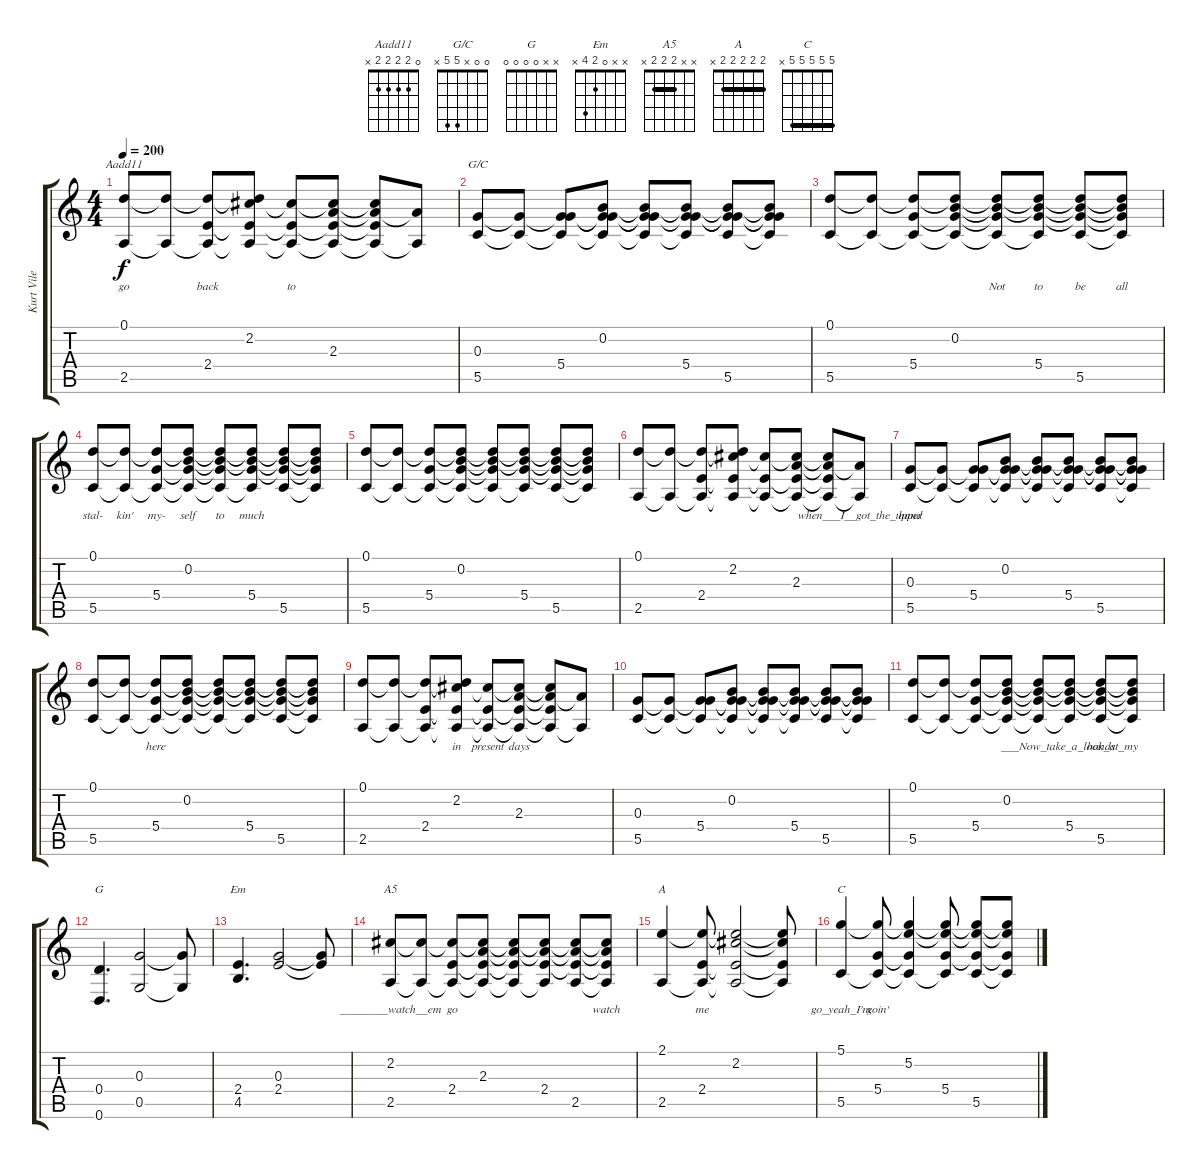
\track ("Kurt Vile - Guitar" "Kurt Vile ") {instrument acousticguitarsteel}
\staff {score tabs}
\tuning (D4 B3 G3 D3 G2 D2) {hide}
\chord ("Aadd11" 0 2 2 2 2 x)
\chord ("G/C" 0 0 x 5 5 x)
\chord ("G" x x 0 0 0 0)
\chord ("Em" x x 0 2 4 x)
\chord ("A5" x x 2 2 2 x) {barre 2}
\chord ("A" 2 2 2 2 2 x) {barre 2}
\chord ("C" 5 5 5 5 5 x) {barre 5}
\ts (4 4)
\tempo 200
\clef g2
\ks c
(0.1 2.5).8{ch "Aadd11" lyrics (0 "go") lyrics (1 "") lyrics (2 "") lyrics (3 "") lyrics (4 "") dy f} (0.1{t} 2.5{t}).8{lyrics (0 "") lyrics (1 "") lyrics (2 "") lyrics (3 "") lyrics (4 "")} (0.1{t} 2.4 2.5{t}).8{lyrics (0 "back") lyrics (1 "") lyrics (2 "") lyrics (3 "") lyrics (4 "")} (0.1{t} 2.2 2.4{t} 2.5{t}).8{lyrics (0 "") lyrics (1 "") lyrics (2 "") lyrics (3 "") lyrics (4 "")} (2.2{t} 2.4{t} 2.5{t}).8{lyrics (0 "to") lyrics (1 "") lyrics (2 "") lyrics (3 "") lyrics (4 "")} (2.2{t} 2.3 2.4{t} 2.5{t}).8{lyrics (0 "") lyrics (1 "") lyrics (2 "") lyrics (3 "") lyrics (4 "")} (2.2{t} 2.3{t} 2.4{t} 2.5{t}).8{lyrics (0 "") lyrics (1 "") lyrics (2 "") lyrics (3 "") lyrics (4 "")} (2.3{t} 2.5{t}).8{lyrics (0 "") lyrics (1 "") lyrics (2 "") lyrics (3 "") lyrics (4 "")} |
(0.3 5.5).8{ch "G/C" lyrics (0 "") lyrics (1 "") lyrics (2 "") lyrics (3 "") lyrics (4 "")} (0.3{t} 5.5{t}).8{lyrics (0 "") lyrics (1 "") lyrics (2 "") lyrics (3 "") lyrics (4 "")} (0.3{t} 5.4 5.5{t}).8{lyrics (0 "") lyrics (1 "") lyrics (2 "") lyrics (3 "") lyrics (4 "")} (0.2 0.3{t} 5.4{t} 5.5{t}).8{lyrics (0 "") lyrics (1 "") lyrics (2 "") lyrics (3 "") lyrics (4 "")} (0.2{t} 0.3{t} 5.4{t} 5.5{t}).8{lyrics (0 "") lyrics (1 "") lyrics (2 "") lyrics (3 "") lyrics (4 "")} (0.2{t} 0.3{t} 5.4 5.5{t}).8{lyrics (0 "") lyrics (1 "") lyrics (2 "") lyrics (3 "") lyrics (4 "")} (0.2{t} 0.3{t} 5.4{t} 5.5).8{lyrics (0 "") lyrics (1 "") lyrics (2 "") lyrics (3 "") lyrics (4 "")} (0.2{t} 0.3{t} 5.4{t} 5.5{t}).8{lyrics (0 "") lyrics (1 "") lyrics (2 "") lyrics (3 "") lyrics (4 "")} |
(0.1 5.5).8{lyrics (0 "") lyrics (1 "") lyrics (2 "") lyrics (3 "") lyrics (4 "")} (0.1{t} 5.5{t}).8{lyrics (0 "") lyrics (1 "") lyrics (2 "") lyrics (3 "") lyrics (4 "")} (0.1{t} 5.4 5.5{t}).8{lyrics (0 "") lyrics (1 "") lyrics (2 "") lyrics (3 "") lyrics (4 "")} (0.1{t} 0.2 5.4{t} 5.5{t}).8{lyrics (0 "") lyrics (1 "") lyrics (2 "") lyrics (3 "") lyrics (4 "")} (0.1{t} 0.2{t} 5.4{t} 5.5{t}).8{lyrics (0 "Not") lyrics (1 "") lyrics (2 "") lyrics (3 "") lyrics (4 "")} (0.1{t} 0.2{t} 5.4 5.5{t}).8{lyrics (0 "to") lyrics (1 "") lyrics (2 "") lyrics (3 "") lyrics (4 "")} (0.1{t} 0.2{t} 5.4{t} 5.5).8{lyrics (0 "be") lyrics (1 "") lyrics (2 "") lyrics (3 "") lyrics (4 "")} (0.1{t} 0.2{t} 5.4{t} 5.5{t}).8{lyrics (0 "all") lyrics (1 "") lyrics (2 "") lyrics (3 "") lyrics (4 "")} |
(0.1 5.5).8{lyrics (0 "stal-") lyrics (1 "") lyrics (2 "") lyrics (3 "") lyrics (4 "")} (0.1{t} 5.5{t}).8{lyrics (0 "kin'") lyrics (1 "") lyrics (2 "") lyrics (3 "") lyrics (4 "")} (0.1{t} 5.4 5.5{t}).8{lyrics (0 "my-") lyrics (1 "") lyrics (2 "") lyrics (3 "") lyrics (4 "")} (0.1{t} 0.2 5.4{t} 5.5{t}).8{lyrics (0 "self") lyrics (1 "") lyrics (2 "") lyrics (3 "") lyrics (4 "")} (0.1{t} 0.2{t} 5.4{t} 5.5{t}).8{lyrics (0 "to") lyrics (1 "") lyrics (2 "") lyrics (3 "") lyrics (4 "")} (0.1{t} 0.2{t} 5.4 5.5{t}).8{lyrics (0 "much") lyrics (1 "") lyrics (2 "") lyrics (3 "") lyrics (4 "")} (0.1{t} 0.2{t} 5.4{t} 5.5).8{lyrics (0 "") lyrics (1 "") lyrics (2 "") lyrics (3 "") lyrics (4 "")} (0.1{t} 0.2{t} 5.4{t} 5.5{t}).8{lyrics (0 "") lyrics (1 "") lyrics (2 "") lyrics (3 "") lyrics (4 "")} |
(0.1 5.5).8{lyrics (0 "") lyrics (1 "") lyrics (2 "") lyrics (3 "") lyrics (4 "")} (0.1{t} 5.5{t}).8{lyrics (0 "") lyrics (1 "") lyrics (2 "") lyrics (3 "") lyrics (4 "")} (0.1{t} 5.4 5.5{t}).8{lyrics (0 "") lyrics (1 "") lyrics (2 "") lyrics (3 "") lyrics (4 "")} (0.1{t} 0.2 5.4{t} 5.5{t}).8{lyrics (0 "") lyrics (1 "") lyrics (2 "") lyrics (3 "") lyrics (4 "")} (0.1{t} 0.2{t} 5.4{t} 5.5{t}).8{lyrics (0 "") lyrics (1 "") lyrics (2 "") lyrics (3 "") lyrics (4 "")} (0.1{t} 0.2{t} 5.4 5.5{t}).8{lyrics (0 "") lyrics (1 "") lyrics (2 "") lyrics (3 "") lyrics (4 "")} (0.1{t} 0.2{t} 5.4{t} 5.5).8{lyrics (0 "") lyrics (1 "") lyrics (2 "") lyrics (3 "") lyrics (4 "")} (0.1{t} 0.2{t} 5.4{t} 5.5{t}).8{lyrics (0 "") lyrics (1 "") lyrics (2 "") lyrics (3 "") lyrics (4 "")} |
(0.1 2.5).8{lyrics (0 "") lyrics (1 "") lyrics (2 "") lyrics (3 "") lyrics (4 "")} (0.1{t} 2.5{t}).8{lyrics (0 "") lyrics (1 "") lyrics (2 "") lyrics (3 "") lyrics (4 "")} (0.1{t} 2.4 2.5{t}).8{lyrics (0 "") lyrics (1 "") lyrics (2 "") lyrics (3 "") lyrics (4 "")} (0.1{t} 2.2 2.4{t} 2.5{t}).8{lyrics (0 "") lyrics (1 "") lyrics (2 "") lyrics (3 "") lyrics (4 "")} (2.2{t} 2.4{t} 2.5{t}).8{lyrics (0 "") lyrics (1 "") lyrics (2 "") lyrics (3 "") lyrics (4 "")} (2.2{t} 2.3 2.4{t} 2.5{t}).8{lyrics (0 "") lyrics (1 "") lyrics (2 "") lyrics (3 "") lyrics (4 "")} (2.2{t} 2.3{t} 2.4{t} 2.5{t}).8{lyrics (0 "") lyrics (1 "") lyrics (2 "") lyrics (3 "") lyrics (4 "")} (2.3{t} 2.5{t}).8{lyrics (0 "when___I__got_the_upper") lyrics (1 "") lyrics (2 "") lyrics (3 "") lyrics (4 "")} |
(0.3 5.5).8{lyrics (0 "hand") lyrics (1 "") lyrics (2 "") lyrics (3 "") lyrics (4 "")} (0.3{t} 5.5{t}).8{lyrics (0 "") lyrics (1 "") lyrics (2 "") lyrics (3 "") lyrics (4 "")} (0.3{t} 5.4 5.5{t}).8{lyrics (0 "") lyrics (1 "") lyrics (2 "") lyrics (3 "") lyrics (4 "")} (0.2 0.3{t} 5.4{t} 5.5{t}).8{lyrics (0 "") lyrics (1 "") lyrics (2 "") lyrics (3 "") lyrics (4 "")} (0.2{t} 0.3{t} 5.4{t} 5.5{t}).8{lyrics (0 "") lyrics (1 "") lyrics (2 "") lyrics (3 "") lyrics (4 "")} (0.2{t} 0.3{t} 5.4 5.5{t}).8{lyrics (0 "") lyrics (1 "") lyrics (2 "") lyrics (3 "") lyrics (4 "")} (0.2{t} 0.3{t} 5.4{t} 5.5).8{lyrics (0 "") lyrics (1 "") lyrics (2 "") lyrics (3 "") lyrics (4 "")} (0.2{t} 0.3{t} 5.4{t} 5.5{t}).8{lyrics (0 "") lyrics (1 "") lyrics (2 "") lyrics (3 "") lyrics (4 "")} |
(0.1 5.5).8{lyrics (0 "") lyrics (1 "") lyrics (2 "") lyrics (3 "") lyrics (4 "")} (0.1{t} 5.5{t}).8{lyrics (0 "") lyrics (1 "") lyrics (2 "") lyrics (3 "") lyrics (4 "")} (0.1{t} 5.4 5.5{t}).8{lyrics (0 "here") lyrics (1 "") lyrics (2 "") lyrics (3 "") lyrics (4 "")} (0.1{t} 0.2 5.4{t} 5.5{t}).8{lyrics (0 "") lyrics (1 "") lyrics (2 "") lyrics (3 "") lyrics (4 "")} (0.1{t} 0.2{t} 5.4{t} 5.5{t}).8{lyrics (0 "") lyrics (1 "") lyrics (2 "") lyrics (3 "") lyrics (4 "")} (0.1{t} 0.2{t} 5.4 5.5{t}).8{lyrics (0 "") lyrics (1 "") lyrics (2 "") lyrics (3 "") lyrics (4 "")} (0.1{t} 0.2{t} 5.4{t} 5.5).8{lyrics (0 "") lyrics (1 "") lyrics (2 "") lyrics (3 "") lyrics (4 "")} (0.1{t} 0.2{t} 5.4{t} 5.5{t}).8{lyrics (0 "") lyrics (1 "") lyrics (2 "") lyrics (3 "") lyrics (4 "")} |
(0.1 2.5).8{lyrics (0 "") lyrics (1 "") lyrics (2 "") lyrics (3 "") lyrics (4 "")} (0.1{t} 2.5{t}).8{lyrics (0 "") lyrics (1 "") lyrics (2 "") lyrics (3 "") lyrics (4 "")} (0.1{t} 2.4 2.5{t}).8{lyrics (0 "") lyrics (1 "") lyrics (2 "") lyrics (3 "") lyrics (4 "")} (0.1{t} 2.2 2.4{t} 2.5{t}).8{lyrics (0 "in") lyrics (1 "") lyrics (2 "") lyrics (3 "") lyrics (4 "")} (2.2{t} 2.4{t} 2.5{t}).8{lyrics (0 "present") lyrics (1 "") lyrics (2 "") lyrics (3 "") lyrics (4 "")} (2.2{t} 2.3 2.4{t} 2.5{t}).8{lyrics (0 "days") lyrics (1 "") lyrics (2 "") lyrics (3 "") lyrics (4 "")} (2.2{t} 2.3{t} 2.4{t} 2.5{t}).8{lyrics (0 "") lyrics (1 "") lyrics (2 "") lyrics (3 "") lyrics (4 "")} (2.3{t} 2.5{t}).8{lyrics (0 "") lyrics (1 "") lyrics (2 "") lyrics (3 "") lyrics (4 "")} |
(0.3 5.5).8{lyrics (0 "") lyrics (1 "") lyrics (2 "") lyrics (3 "") lyrics (4 "")} (0.3{t} 5.5{t}).8{lyrics (0 "") lyrics (1 "") lyrics (2 "") lyrics (3 "") lyrics (4 "")} (0.3{t} 5.4 5.5{t}).8{lyrics (0 "") lyrics (1 "") lyrics (2 "") lyrics (3 "") lyrics (4 "")} (0.2 0.3{t} 5.4{t} 5.5{t}).8{lyrics (0 "") lyrics (1 "") lyrics (2 "") lyrics (3 "") lyrics (4 "")} (0.2{t} 0.3{t} 5.4{t} 5.5{t}).8{lyrics (0 "") lyrics (1 "") lyrics (2 "") lyrics (3 "") lyrics (4 "")} (0.2{t} 0.3{t} 5.4 5.5{t}).8{lyrics (0 "") lyrics (1 "") lyrics (2 "") lyrics (3 "") lyrics (4 "")} (0.2{t} 0.3{t} 5.4{t} 5.5).8{lyrics (0 "") lyrics (1 "") lyrics (2 "") lyrics (3 "") lyrics (4 "")} (0.2{t} 0.3{t} 5.4{t} 5.5{t}).8{lyrics (0 "") lyrics (1 "") lyrics (2 "") lyrics (3 "") lyrics (4 "")} |
(0.1 5.5).8{lyrics (0 "") lyrics (1 "") lyrics (2 "") lyrics (3 "") lyrics (4 "")} (0.1{t} 5.5{t}).8{lyrics (0 "") lyrics (1 "") lyrics (2 "") lyrics (3 "") lyrics (4 "")} (0.1{t} 5.4 5.5{t}).8{lyrics (0 "") lyrics (1 "") lyrics (2 "") lyrics (3 "") lyrics (4 "")} (0.1{t} 0.2 5.4{t} 5.5{t}).8{lyrics (0 "") lyrics (1 "") lyrics (2 "") lyrics (3 "") lyrics (4 "")} (0.1{t} 0.2{t} 5.4{t} 5.5{t}).8{lyrics (0 "") lyrics (1 "") lyrics (2 "") lyrics (3 "") lyrics (4 "")} (0.1{t} 0.2{t} 5.4 5.5{t}).8{lyrics (0 "___Now_take_a_look_at_my") lyrics (1 "") lyrics (2 "") lyrics (3 "") lyrics (4 "")} (0.1{t} 0.2{t} 5.4{t} 5.5).8{lyrics (0 "hands") lyrics (1 "") lyrics (2 "") lyrics (3 "") lyrics (4 "")} (0.1{t} 0.2{t} 5.4{t} 5.5{t}).8{lyrics (0 "") lyrics (1 "") lyrics (2 "") lyrics (3 "") lyrics (4 "")} |
(0.4 0.6).4{d ch "G" lyrics (0 "") lyrics (1 "") lyrics (2 "") lyrics (3 "") lyrics (4 "")} (0.3 0.5).2{lyrics (0 "") lyrics (1 "") lyrics (2 "") lyrics (3 "") lyrics (4 "")} (0.3{t} 0.5{t}).8{lyrics (0 "") lyrics (1 "") lyrics (2 "") lyrics (3 "") lyrics (4 "")} |
(2.4 4.5).4{d ch "Em" lyrics (0 "") lyrics (1 "") lyrics (2 "") lyrics (3 "") lyrics (4 "")} (0.3 2.4).2{lyrics (0 "") lyrics (1 "") lyrics (2 "") lyrics (3 "") lyrics (4 "")} (0.3{t} 2.4{t}).8{lyrics (0 "") lyrics (1 "") lyrics (2 "") lyrics (3 "") lyrics (4 "")} |
(2.2 2.5).8{ch "A5" lyrics (0 "________watch__em") lyrics (1 "") lyrics (2 "") lyrics (3 "") lyrics (4 "")} (2.2{t} 2.5{t}).8{lyrics (0 "") lyrics (1 "") lyrics (2 "") lyrics (3 "") lyrics (4 "")} (2.2{t} 2.4 2.5{t}).8{lyrics (0 "go") lyrics (1 "") lyrics (2 "") lyrics (3 "") lyrics (4 "")} (2.2{t} 2.3 2.4{t} 2.5{t}).8{lyrics (0 "") lyrics (1 "") lyrics (2 "") lyrics (3 "") lyrics (4 "")} (2.2{t} 2.3{t} 2.4{t} 2.5{t}).8{lyrics (0 "") lyrics (1 "") lyrics (2 "") lyrics (3 "") lyrics (4 "")} (2.2{t} 2.3{t} 2.4 2.5{t}).8{lyrics (0 "") lyrics (1 "") lyrics (2 "") lyrics (3 "") lyrics (4 "")} (2.2{t} 2.3{t} 2.4{t} 2.5).8{lyrics (0 "") lyrics (1 "") lyrics (2 "") lyrics (3 "") lyrics (4 "")} (2.2{t} 2.3{t} 2.4{t} 2.5{t}).8{lyrics (0 "watch") lyrics (1 "") lyrics (2 "") lyrics (3 "") lyrics (4 "")} |
(2.1 2.5).4{ch "A" lyrics (0 "") lyrics (1 "") lyrics (2 "") lyrics (3 "") lyrics (4 "")} (2.1{t} 2.4 2.5{t}).8{lyrics (0 "me") lyrics (1 "") lyrics (2 "") lyrics (3 "") lyrics (4 "")} (2.1{t} 2.2 2.4{t} 2.5{t}).2{lyrics (0 "") lyrics (1 "") lyrics (2 "") lyrics (3 "") lyrics (4 "")} (2.1{t} 2.2{t} 2.4{t} 2.5{t}).8{lyrics (0 "") lyrics (1 "") lyrics (2 "") lyrics (3 "") lyrics (4 "")} |
(5.1 5.5).4{ch "C" lyrics (0 "go_yeah_I'm") lyrics (1 "") lyrics (2 "") lyrics (3 "") lyrics (4 "")} (5.1{t} 5.4 5.5{t}).8{lyrics (0 "goin'") lyrics (1 "") lyrics (2 "") lyrics (3 "") lyrics (4 "")} (5.1{t} 5.2 5.4{t} 5.5{t}).4{lyrics (0 "") lyrics (1 "") lyrics (2 "") lyrics (3 "") lyrics (4 "")} (5.1{t} 5.2{t} 5.4 5.5{t}).8{lyrics (0 "") lyrics (1 "") lyrics (2 "") lyrics (3 "") lyrics (4 "")} (5.1{t} 5.2{t} 5.4{t} 5.5).8{lyrics (0 "") lyrics (1 "") lyrics (2 "") lyrics (3 "") lyrics (4 "")} (5.1{t} 5.2{t} 5.4{t} 5.5{t}).8{lyrics (0 "") lyrics (1 "") lyrics (2 "") lyrics (3 "") lyrics (4 "")}
